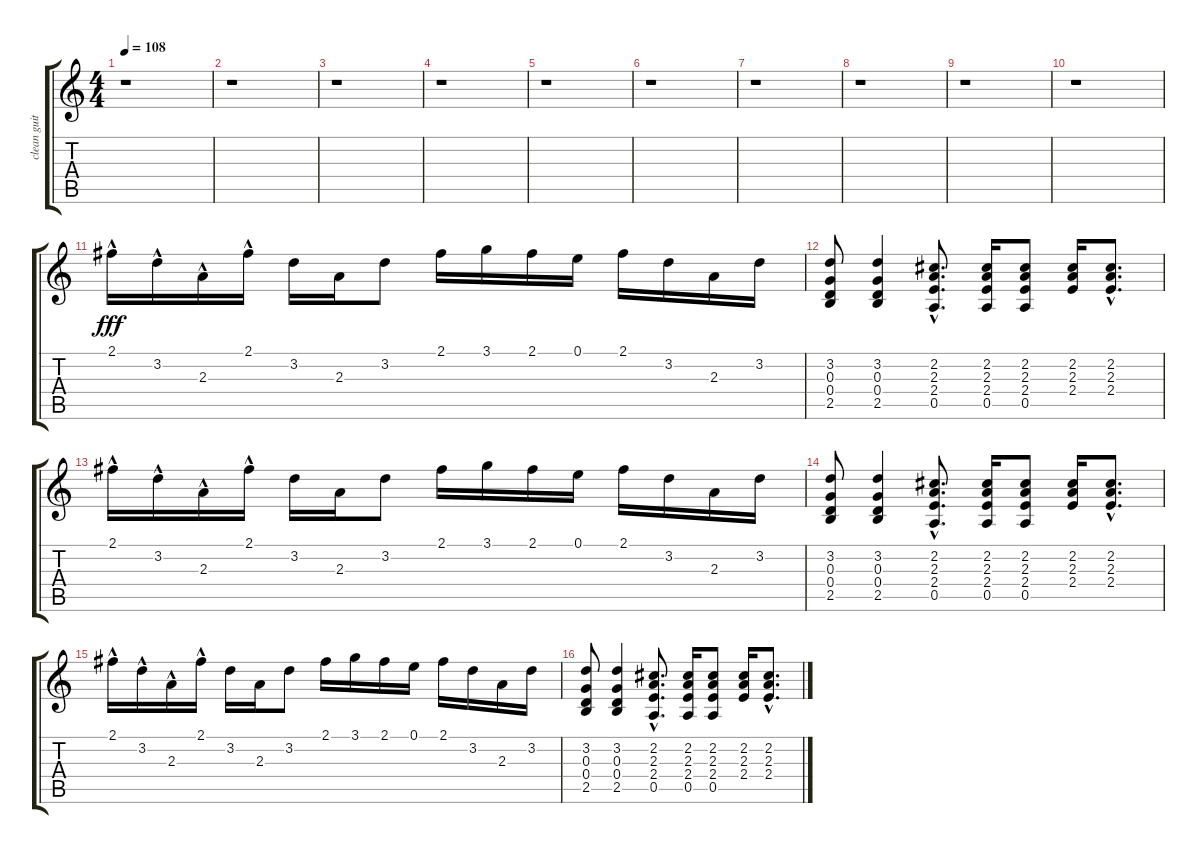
\track ("clean guitar" "clean guit") {instrument electricguitarclean}
\staff {score tabs}
\tuning (E4 B3 G3 D3 A2 E2) {hide}
\ts (4 4)
\tempo 108
\clef g2
\ks c
r.1{dy fff} |
r.1 |
r.1 |
r.1 |
r.1 |
r.1 |
r.1 |
r.1 |
r.1 |
r.1 |
2.1{hac}.16 3.2{hac}.16 2.3{hac}.16 2.1{hac}.16 3.2.16 2.3.16 3.2.8 2.1.16 3.1.16 2.1.16 0.1.16 2.1.16 3.2.16 2.3.16 3.2.16 |
(3.2 0.3 0.4 2.5).8 (3.2 0.3 0.4 2.5).4 (2.2{hac} 2.3{hac} 2.4{hac} 0.5{hac}).8{d} (2.2 2.3 2.4 0.5).16 (2.2 2.3 2.4 0.5).8 (2.2 2.3 2.4).16 (2.2{hac} 2.3{hac} 2.4{hac}).8{d} |
2.1{hac}.16 3.2{hac}.16 2.3{hac}.16 2.1{hac}.16 3.2.16 2.3.16 3.2.8 2.1.16 3.1.16 2.1.16 0.1.16 2.1.16 3.2.16 2.3.16 3.2.16 |
(3.2 0.3 0.4 2.5).8 (3.2 0.3 0.4 2.5).4 (2.2{hac} 2.3{hac} 2.4{hac} 0.5{hac}).8{d} (2.2 2.3 2.4 0.5).16 (2.2 2.3 2.4 0.5).8 (2.2 2.3 2.4).16 (2.2{hac} 2.3{hac} 2.4{hac}).8{d} |
2.1{hac}.16 3.2{hac}.16 2.3{hac}.16 2.1{hac}.16 3.2.16 2.3.16 3.2.8 2.1.16 3.1.16 2.1.16 0.1.16 2.1.16 3.2.16 2.3.16 3.2.16 |
(3.2 0.3 0.4 2.5).8 (3.2 0.3 0.4 2.5).4 (2.2{hac} 2.3{hac} 2.4{hac} 0.5{hac}).8{d} (2.2 2.3 2.4 0.5).16 (2.2 2.3 2.4 0.5).8 (2.2 2.3 2.4).16 (2.2{hac} 2.3{hac} 2.4{hac}).8{d}
